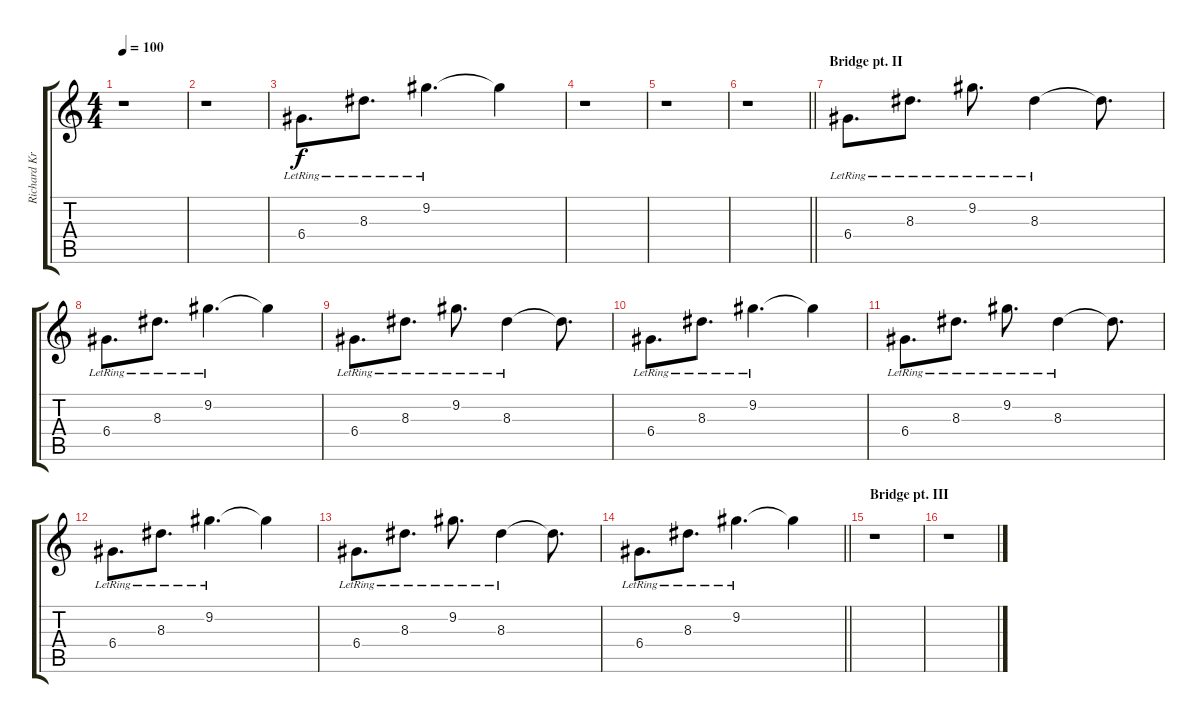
\track ("Richard Kruspe" "Richard Kr") {instrument electricguitarjazz}
\staff {score tabs}
\tuning (E4 B3 G3 D3 A2 D2) {hide}
\ts (4 4)
\tempo 100
\clef g2
\ks c
r.1{dy f} |
r.1 |
6.4{lr}.8{d} 8.3{lr}.8{d} 9.2{lr}.4{d} 9.2{t}.4 |
r.1 |
r.1 |
\barLineRight lightlight
r.1 |
\section ("" "Bridge pt. II")
6.4{lr}.8{d} 8.3{lr}.8{d} 9.2{lr}.8{d} 8.3{lr}.4 8.3{t}.8{d} |
6.4{lr}.8{d} 8.3{lr}.8{d} 9.2{lr}.4{d} 9.2{t}.4 |
6.4{lr}.8{d} 8.3{lr}.8{d} 9.2{lr}.8{d} 8.3{lr}.4 8.3{t}.8{d} |
6.4{lr}.8{d} 8.3{lr}.8{d} 9.2{lr}.4{d} 9.2{t}.4 |
6.4{lr}.8{d} 8.3{lr}.8{d} 9.2{lr}.8{d} 8.3{lr}.4 8.3{t}.8{d} |
6.4{lr}.8{d} 8.3{lr}.8{d} 9.2{lr}.4{d} 9.2{t}.4 |
6.4{lr}.8{d} 8.3{lr}.8{d} 9.2{lr}.8{d} 8.3{lr}.4 8.3{t}.8{d} |
\barLineRight lightlight
6.4{lr}.8{d} 8.3{lr}.8{d} 9.2{lr}.4{d} 9.2{t}.4 |
\section ("" "Bridge pt. III")
r.1 |
r.1
